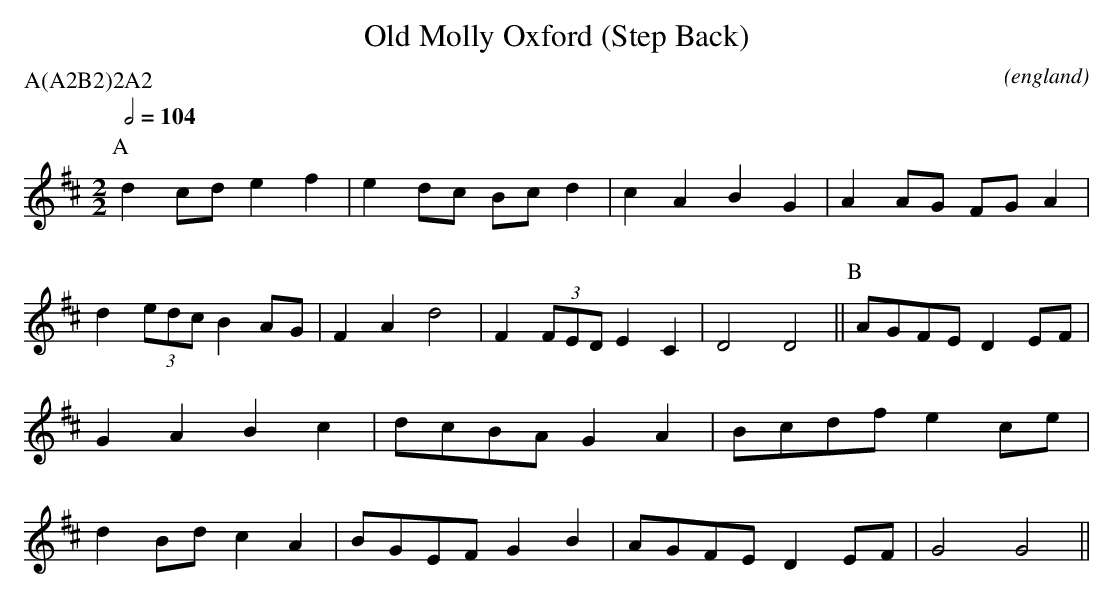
X:1
T:Old Molly Oxford (Step Back)
O:england
M:2/2
C:
P:A(A2B2)2A2
K:D
Q:1/2=104
L:1/8
P:A
d2 cd    e2 f2 | e2 dc Bc d2 | c2 A2    B2 G2 | A2 AG FG A2 |\
d2 (3edc B2 AG | F2 A2 d4    | F2 (3FED E2 C2 | D4    D4    ||\
P:B
AGFE     D2 EF | G2 A2 B2 c2 | dcBA     G2 A2 | Bcdf  e2 ce |\
d2 Bd    c2 A2 | BGEF  G2 B2 | AGFE     D2 EF | G4    G4    ||
